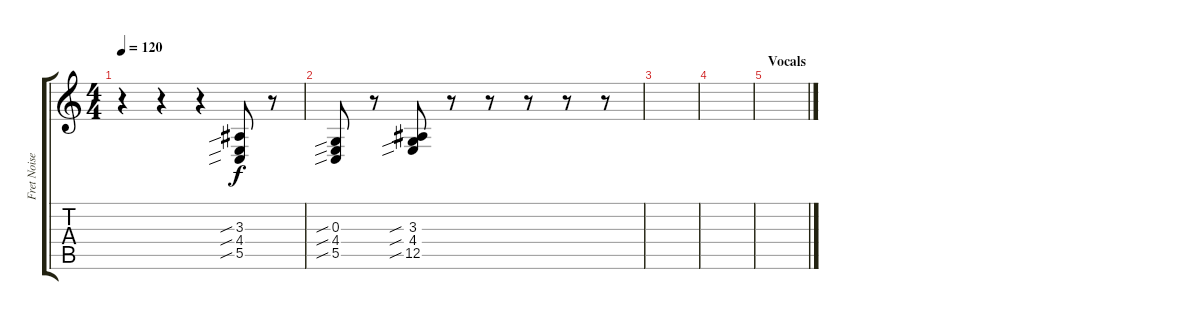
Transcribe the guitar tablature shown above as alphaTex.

\track ("Fret Noise" "Fret Noise") {instrument guitarfretnoise}
\staff {score tabs}
\tuning (D4 B3 G3 C3 G2 D2) {hide}
\ts (4 4)
\tempo 120
\clef g2
\ks c
r.4{dy f} r.4 r.4 (3.3{sib} 4.4{sib} 5.5{sib}).8 r.8 |
(0.3{sib} 4.4{sib} 5.5{sib}).8 r.8 (3.3{sib} 4.4{sib} 12.5{sib}).8 r.8 r.8 r.8 r.8 r.8 |
|
|
\section ("" "Vocals")
